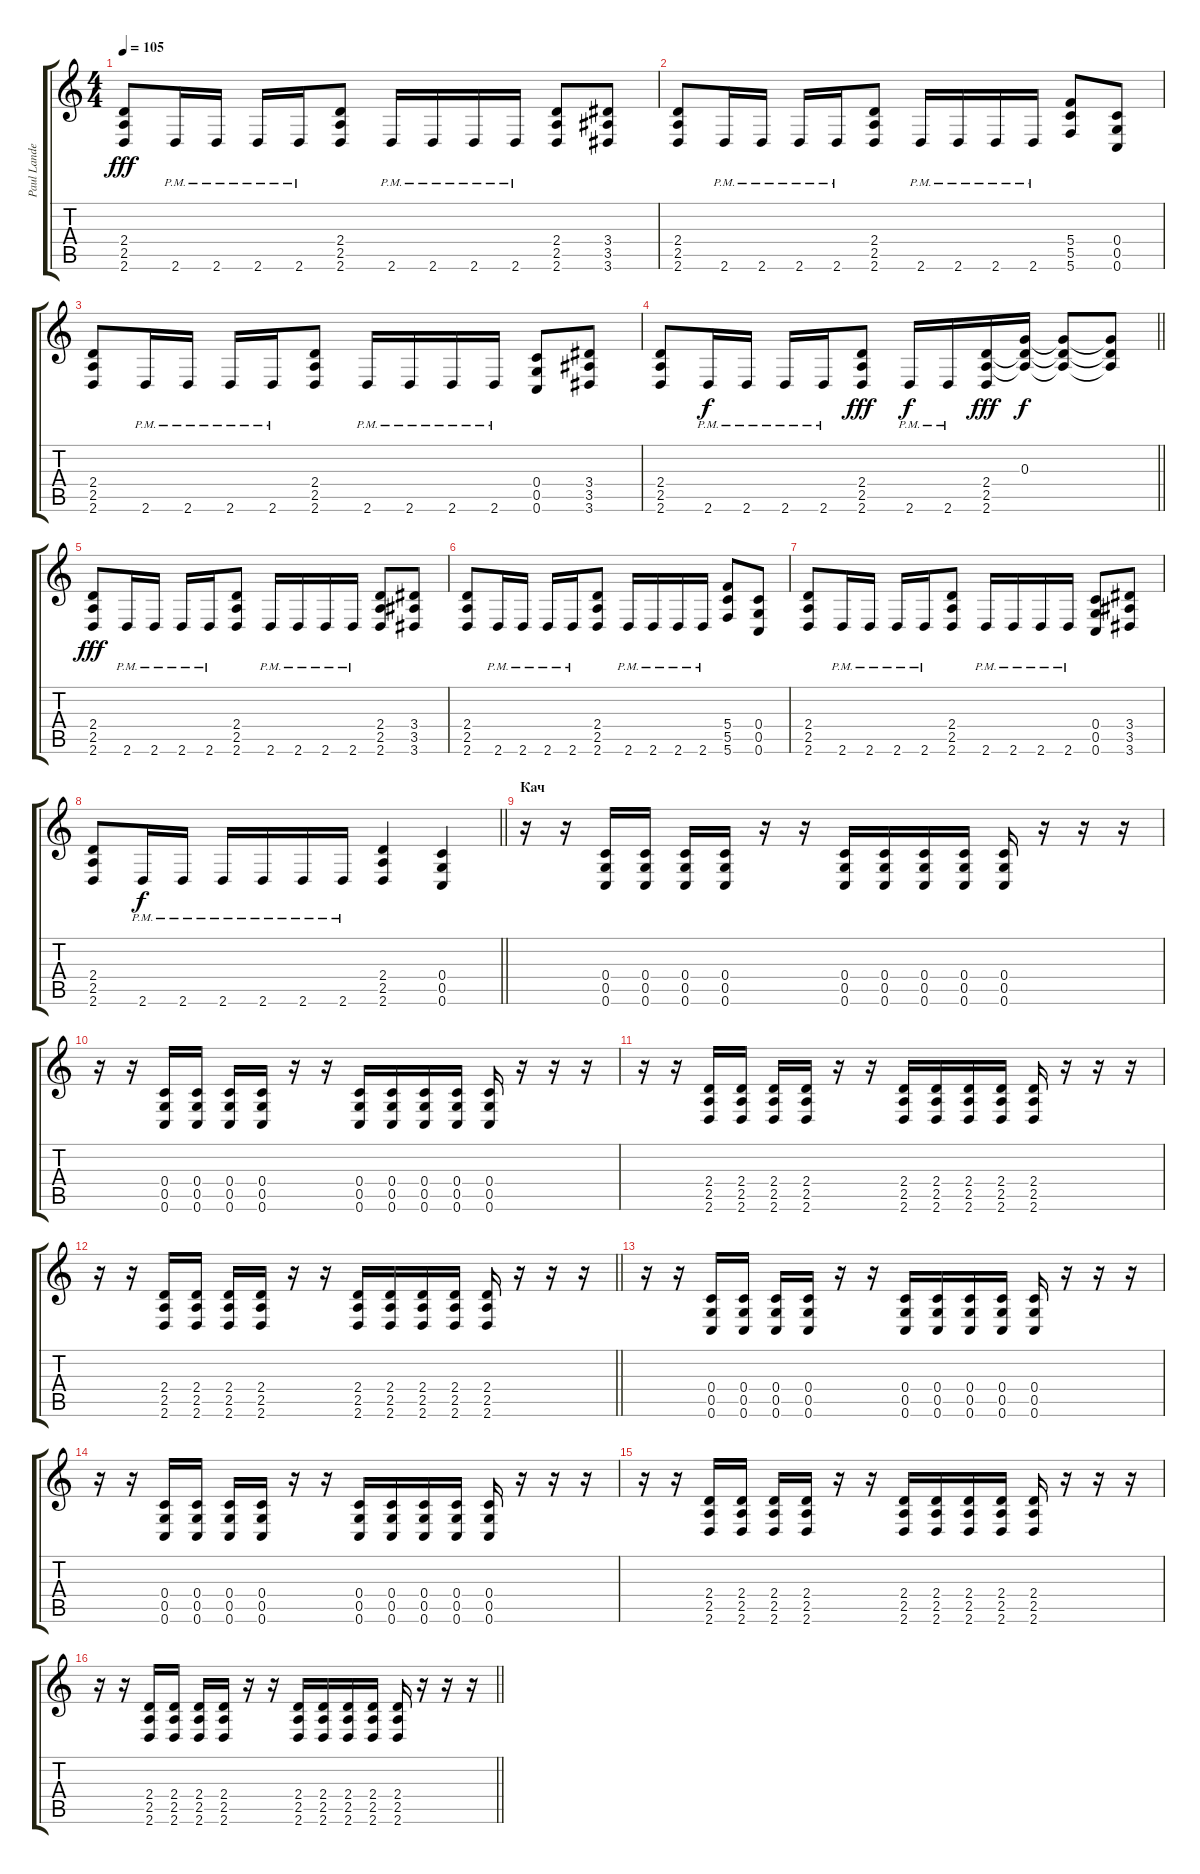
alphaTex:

\track ("Paul Landers" "Paul Lande") {instrument distortionguitar}
\staff {score tabs}
\tuning (E4 C4 G3 C3 G2 C2) {hide}
\ts (4 4)
\tempo 105
\clef g2
\ks c
(2.4 2.5 2.6).8{dy fff balance 16} 2.6{pm}.16 2.6{pm}.16 2.6{pm}.16 2.6{pm}.16 (2.4 2.5 2.6).8 2.6{pm}.16 2.6{pm}.16 2.6{pm}.16 2.6{pm}.16 (2.4 2.5 2.6).8 (3.4 3.5 3.6).8 |
(2.4 2.5 2.6).8 2.6{pm}.16 2.6{pm}.16 2.6{pm}.16 2.6{pm}.16 (2.4 2.5 2.6).8 2.6{pm}.16 2.6{pm}.16 2.6{pm}.16 2.6{pm}.16 (5.4 5.5 5.6).8 (0.4 0.5 0.6).8 |
(2.4 2.5 2.6).8 2.6{pm}.16 2.6{pm}.16 2.6{pm}.16 2.6{pm}.16 (2.4 2.5 2.6).8 2.6{pm}.16 2.6{pm}.16 2.6{pm}.16 2.6{pm}.16 (0.4 0.5 0.6).8 (3.4 3.5 3.6).8 |
\barLineRight lightlight
(2.4 2.5 2.6).8 2.6{pm}.16{dy f} 2.6{pm}.16 2.6{pm}.16 2.6{pm}.16 (2.4 2.5 2.6).8{dy fff} 2.6{pm}.16{dy f} 2.6{pm}.16 (2.4 2.5 2.6).16{dy fff} (0.3 2.4{t} 2.5{t}).16{dy f} (0.3{t} 2.4{t} 2.5{t}).8 (0.3{t} 2.4{t} 2.5{t}).8 |
(2.4 2.5 2.6).8{dy fff volume 16 balance 0} 2.6{pm}.16 2.6{pm}.16 2.6{pm}.16 2.6{pm}.16 (2.4 2.5 2.6).8 2.6{pm}.16 2.6{pm}.16 2.6{pm}.16 2.6{pm}.16 (2.4 2.5 2.6).8 (3.4 3.5 3.6).8 |
(2.4 2.5 2.6).8 2.6{pm}.16 2.6{pm}.16 2.6{pm}.16 2.6{pm}.16 (2.4 2.5 2.6).8 2.6{pm}.16 2.6{pm}.16 2.6{pm}.16 2.6{pm}.16 (5.4 5.5 5.6).8 (0.4 0.5 0.6).8 |
(2.4 2.5 2.6).8 2.6{pm}.16 2.6{pm}.16 2.6{pm}.16 2.6{pm}.16 (2.4 2.5 2.6).8 2.6{pm}.16 2.6{pm}.16 2.6{pm}.16 2.6{pm}.16 (0.4 0.5 0.6).8 (3.4 3.5 3.6).8 |
\barLineRight lightlight
(2.4 2.5 2.6).8 2.6{pm}.16{dy f} 2.6{pm}.16 2.6{pm}.16 2.6{pm}.16 2.6{pm}.16 2.6{pm}.16 (2.4 2.5 2.6).4 (0.4 0.5 0.6).4 |
\section ("" "Кач")
r.16{balance 16} r.16 (0.4 0.5 0.6).16 (0.4 0.5 0.6).16 (0.4 0.5 0.6).16 (0.4 0.5 0.6).16 r.16 r.16 (0.4 0.5 0.6).16 (0.4 0.5 0.6).16 (0.4 0.5 0.6).16 (0.4 0.5 0.6).16 (0.4 0.5 0.6).16 r.16 r.16 r.16 |
r.16 r.16 (0.4 0.5 0.6).16 (0.4 0.5 0.6).16 (0.4 0.5 0.6).16 (0.4 0.5 0.6).16 r.16 r.16 (0.4 0.5 0.6).16 (0.4 0.5 0.6).16 (0.4 0.5 0.6).16 (0.4 0.5 0.6).16 (0.4 0.5 0.6).16 r.16 r.16 r.16 |
r.16 r.16 (2.4 2.5 2.6).16 (2.4 2.5 2.6).16 (2.4 2.5 2.6).16 (2.4 2.5 2.6).16 r.16 r.16 (2.4 2.5 2.6).16 (2.4 2.5 2.6).16 (2.4 2.5 2.6).16 (2.4 2.5 2.6).16 (2.4 2.5 2.6).16 r.16 r.16 r.16 |
\barLineRight lightlight
r.16 r.16 (2.4 2.5 2.6).16 (2.4 2.5 2.6).16 (2.4 2.5 2.6).16 (2.4 2.5 2.6).16 r.16 r.16 (2.4 2.5 2.6).16 (2.4 2.5 2.6).16 (2.4 2.5 2.6).16 (2.4 2.5 2.6).16 (2.4 2.5 2.6).16 r.16 r.16 r.16 |
r.16 r.16 (0.4 0.5 0.6).16 (0.4 0.5 0.6).16 (0.4 0.5 0.6).16 (0.4 0.5 0.6).16 r.16 r.16 (0.4 0.5 0.6).16 (0.4 0.5 0.6).16 (0.4 0.5 0.6).16 (0.4 0.5 0.6).16 (0.4 0.5 0.6).16 r.16 r.16 r.16 |
r.16 r.16 (0.4 0.5 0.6).16 (0.4 0.5 0.6).16 (0.4 0.5 0.6).16 (0.4 0.5 0.6).16 r.16 r.16 (0.4 0.5 0.6).16 (0.4 0.5 0.6).16 (0.4 0.5 0.6).16 (0.4 0.5 0.6).16 (0.4 0.5 0.6).16 r.16 r.16 r.16 |
r.16 r.16 (2.4 2.5 2.6).16 (2.4 2.5 2.6).16 (2.4 2.5 2.6).16 (2.4 2.5 2.6).16 r.16 r.16 (2.4 2.5 2.6).16 (2.4 2.5 2.6).16 (2.4 2.5 2.6).16 (2.4 2.5 2.6).16 (2.4 2.5 2.6).16 r.16 r.16 r.16 |
\barLineRight lightlight
r.16 r.16 (2.4 2.5 2.6).16 (2.4 2.5 2.6).16 (2.4 2.5 2.6).16 (2.4 2.5 2.6).16 r.16 r.16 (2.4 2.5 2.6).16 (2.4 2.5 2.6).16 (2.4 2.5 2.6).16 (2.4 2.5 2.6).16 (2.4 2.5 2.6).16 r.16 r.16 r.16
